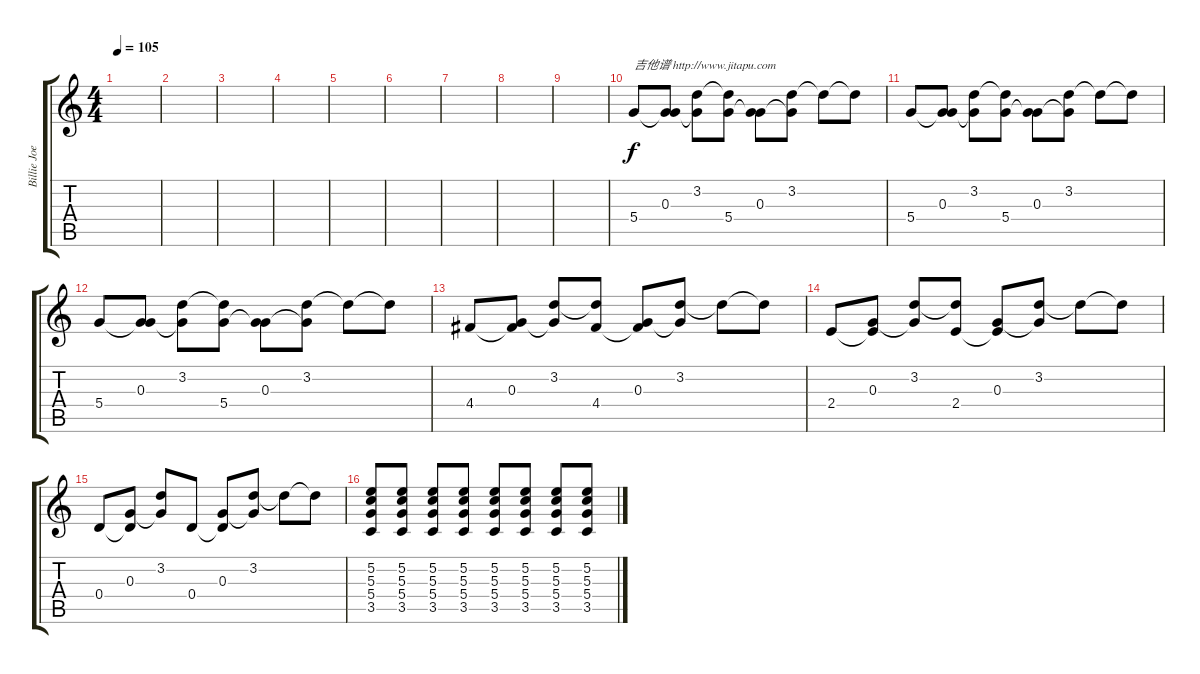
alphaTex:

\track ("Billie Joe Armstrong" "Billie Joe") {instrument distortionguitar}
\staff {score tabs}
\tuning (E4 B3 G3 D3 A2 E2) {hide}
\ts (4 4)
\tempo 105
\clef g2
\ks c
|
|
|
|
|
|
|
|
|
5.4.8{txt "吉他谱 http://www.jitapu.com"} (0.3 5.4{t}).8 (3.2 0.3{t}).8 (3.2{t} 5.4).8 (0.3 5.4{t}).8 (3.2 0.3{t}).8 3.2{t}.8 3.2{t}.8 |
5.4.8 (0.3 5.4{t}).8 (3.2 0.3{t}).8 (3.2{t} 5.4).8 (0.3 5.4{t}).8 (3.2 0.3{t}).8 3.2{t}.8 3.2{t}.8 |
5.4.8 (0.3 5.4{t}).8 (3.2 0.3{t}).8 (3.2{t} 5.4).8 (0.3 5.4{t}).8 (3.2 0.3{t}).8 3.2{t}.8 3.2{t}.8 |
4.4.8 (0.3 4.4{t}).8 (3.2 0.3{t}).8 (3.2{t} 4.4).8 (0.3 4.4{t}).8 (3.2 0.3{t}).8 3.2{t}.8 3.2{t}.8 |
2.4.8 (0.3 2.4{t}).8 (3.2 0.3{t}).8 (3.2{t} 2.4).8 (0.3 2.4{t}).8 (3.2 0.3{t}).8 3.2{t}.8 3.2{t}.8 |
0.4.8 (0.3 0.4{t}).8 (3.2 0.3{t}).8 0.4.8 (0.3 0.4{t}).8 (3.2 0.3{t}).8 3.2{t}.8 3.2{t}.8 |
(5.2 5.3 5.4 3.5).8 (5.2 5.3 5.4 3.5).8 (5.2 5.3 5.4 3.5).8 (5.2 5.3 5.4 3.5).8 (5.2 5.3 5.4 3.5).8 (5.2 5.3 5.4 3.5).8 (5.2 5.3 5.4 3.5).8 (5.2 5.3 5.4 3.5).8
